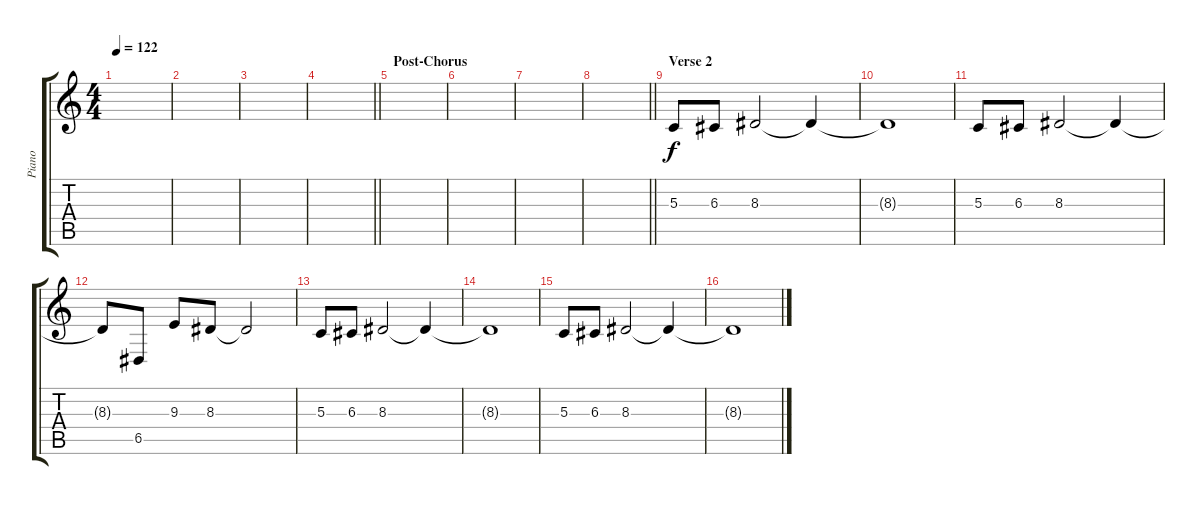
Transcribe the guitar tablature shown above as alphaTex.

\track ("Piano" "Piano") {instrument acousticgrandpiano}
\staff {score tabs}
\tuning (E4 B3 G3 D3 A2 E2) {hide}
\ts (4 4)
\tempo 122
\clef g2
\ks c
|
|
|
\barLineRight lightlight
|
\section ("" "Post-Chorus")
|
|
|
\barLineRight lightlight
|
\section ("" "Verse 2")
5.3.8 6.3.8 8.3.2 8.3{t}.4 |
8.3{t}.1 |
5.3.8 6.3.8 8.3.2 8.3{t}.4 |
8.3{t}.8 6.5.8 9.3.8 8.3.8 8.3{t}.2 |
5.3.8 6.3.8 8.3.2 8.3{t}.4 |
8.3{t}.1 |
5.3.8 6.3.8 8.3.2 8.3{t}.4 |
8.3{t}.1
